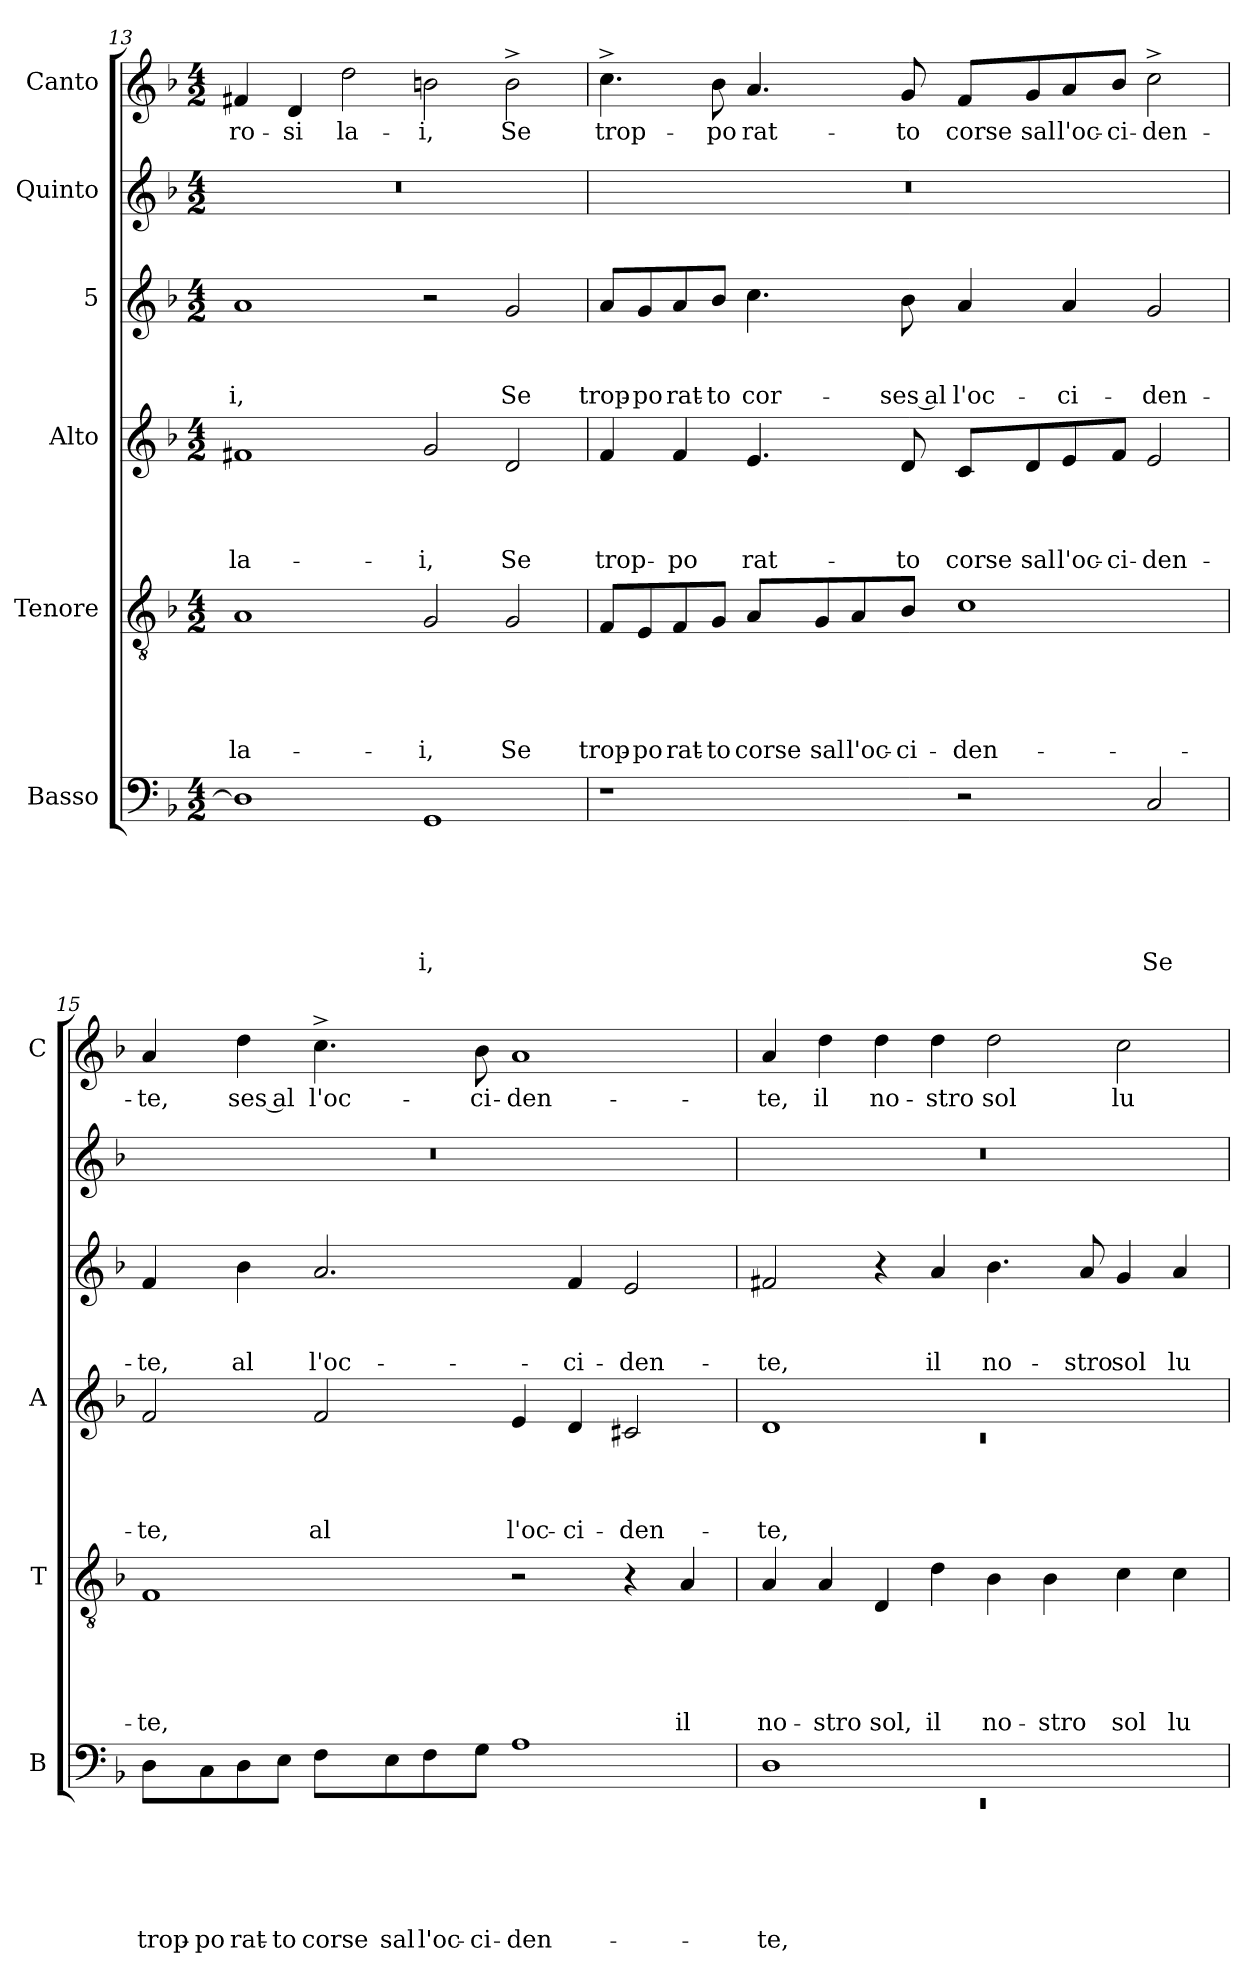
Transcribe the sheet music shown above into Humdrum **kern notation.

**kern	**text	**text	**text	**text	**text	**text	**kern	**text	**text	**text	**text	**text	**kern	**text	**text	**text	**text	**kern	**text	**text	**text	**kern	**kern	**text
*part6	*part6	*part6	*part6	*part6	*part6	*part6	*part5	*part5	*part5	*part5	*part5	*part5	*part4	*part4	*part4	*part4	*part4	*part3	*part3	*part3	*part3	*part2	*part1	*part1
*staff6	*staff6	*staff6	*staff6	*staff6	*staff6	*staff6	*staff5	*staff5	*staff5	*staff5	*staff5	*staff5	*staff4	*staff4	*staff4	*staff4	*staff4	*staff3	*staff3	*staff3	*staff3	*staff2	*staff1	*staff1
*I"Basso	*	*	*	*	*	*	*I"Tenore	*	*	*	*	*	*I"Alto	*	*	*	*	*I"5	*	*	*	*I"Quinto	*I"Canto	*
*I'B	*	*	*	*	*	*	*I'T	*	*	*	*	*	*I'A	*	*	*	*	*	*	*	*	*	*I'C	*
*clefF4	*	*	*	*	*	*	*clefGv2	*	*	*	*	*	*clefG2	*	*	*	*	*clefG2	*	*	*	*clefG2	*clefG2	*
*k[b-]	*	*	*	*	*	*	*k[b-]	*	*	*	*	*	*k[b-]	*	*	*	*	*k[b-]	*	*	*	*k[b-]	*k[b-]	*
*F:	*	*	*	*	*	*	*F:	*	*	*	*	*	*F:	*	*	*	*	*F:	*	*	*	*F:	*F:	*
*M4/2	*	*	*	*	*	*	*M4/2	*	*	*	*	*	*M4/2	*	*	*	*	*M4/2	*	*	*	*M4/2	*M4/2	*
=13	=13	=13	=13	=13	=13	=13	=13	=13	=13	=13	=13	=13	=13	=13	=13	=13	=13	=13	=13	=13	=13	=13	=13	=13
!	!	!	!	!	!	!	!	!	!	!	!	!LO:LY:b	!	!	!	!	!LO:LY:b	!	!	!	!LO:LY:b	!	!	!LO:LY:b
1D]	.	.	.	.	.	.	1A	.	.	.	.	la-	1f#X	.	.	.	la-	1a	.	.	-i,	0r	4f#X/	-ro-
!	!	!	!	!	!	!	!	!	!	!	!	!	!	!	!	!	!	!	!	!	!	!	!	!LO:LY:b
.	.	.	.	.	.	.	.	.	.	.	.	.	.	.	.	.	.	.	.	.	.	.	4d/	-si
!	!	!	!	!	!	!	!	!	!	!	!	!	!	!	!	!	!	!	!	!	!	!	!	!LO:LY:b
.	.	.	.	.	.	.	.	.	.	.	.	.	.	.	.	.	.	.	.	.	.	.	2dd\	la-
!	!	!	!	!	!	!LO:LY:b	!	!	!	!	!	!LO:LY:b	!	!	!	!	!LO:LY:b	!	!	!	!	!	!	!LO:LY:b
1GG	.	.	.	.	.	-i,	2G/	.	.	.	.	-i,	2g/	.	.	.	-i,	2r	.	.	.	.	2bn\	-i,
!	!	!	!	!	!	!	!	!	!	!	!	!LO:LY:b	!	!	!	!	!LO:LY:b	!	!	!	!LO:LY:b	!	!	!LO:LY:b
.	.	.	.	.	.	.	2G/	.	.	.	.	Se	2d/	.	.	.	Se	2g/	.	.	Se	.	2b^>\	Se
=14	=14	=14	=14	=14	=14	=14	=14	=14	=14	=14	=14	=14	=14	=14	=14	=14	=14	=14	=14	=14	=14	=14	=14	=14
!	!	!	!	!	!	!	!	!	!	!	!	!LO:LY:b	!	!	!	!	!LO:LY:b	!	!	!	!LO:LY:b	!	!	!LO:LY:b
1r	.	.	.	.	.	.	8F/L	.	.	.	.	trop-	4f/	.	.	.	trop-	8a/L	.	.	trop-	0r	4.cc^>\	trop-
!	!	!	!	!	!	!	!	!	!	!	!	!LO:LY:b:rj	!	!	!	!	!	!	!	!	!LO:LY:b:rj	!	!	!
.	.	.	.	.	.	.	8E/	.	.	.	.	-po	.	.	.	.	.	8g/	.	.	-po	.	.	.
!	!	!	!	!	!	!	!	!	!	!	!	!LO:LY:b	!	!	!	!	!LO:LY:b	!	!	!	!LO:LY:b	!	!	!
.	.	.	.	.	.	.	8F/	.	.	.	.	rat-	4f/	.	.	.	-po	8a/	.	.	rat-	.	.	.
!	!	!	!	!	!	!	!	!	!	!	!	!LO:LY:b:rj	!	!	!	!	!	!	!	!	!LO:LY:b:rj	!	!	!LO:LY:b
.	.	.	.	.	.	.	8G/J	.	.	.	.	-to	.	.	.	.	.	8b-/J	.	.	-to	.	8b-\	-po
!	!	!	!	!	!	!	!	!	!	!	!	!LO:LY:b	!	!	!	!	!LO:LY:b	!	!	!	!LO:LY:b	!	!	!LO:LY:b
.	.	.	.	.	.	.	8A/L	.	.	.	.	cor­se	4.e/	.	.	.	rat-	4.cc\	.	.	cor-	.	4.a/	rat-
!	!	!	!	!	!	!	!	!	!	!	!	!LO:LY:b	!	!	!	!	!	!	!	!	!	!	!	!
.	.	.	.	.	.	.	8G/	.	.	.	.	sal	.	.	.	.	.	.	.	.	.	.	.	.
!	!	!	!	!	!	!	!	!	!	!	!	!LO:LY:b	!	!	!	!	!	!	!	!	!	!	!	!
.	.	.	.	.	.	.	8A/	.	.	.	.	l'oc-	.	.	.	.	.	.	.	.	.	.	.	.
!	!	!	!	!	!	!	!	!	!	!	!	!LO:LY:b:rj	!	!	!	!	!LO:LY:b	!	!	!	!LO:LY:b:rj	!	!	!LO:LY:b
.	.	.	.	.	.	.	8B-/J	.	.	.	.	-ci-	8d/	.	.	.	-to	8b-\	.	.	-ses al	.	8g/	-to
!	!	!	!	!	!	!	!	!	!	!	!	!LO:LY:b	!	!	!	!	!LO:LY:b	!	!	!	!LO:LY:b	!	!	!LO:LY:b
2r	.	.	.	.	.	.	1c	.	.	.	.	-den-	8c/L	.	.	.	cor­se	4a/	.	.	l'oc-	.	8f/L	cor­se
!	!	!	!	!	!	!	!	!	!	!	!	!	!	!	!	!	!LO:LY:b	!	!	!	!	!	!	!LO:LY:b
.	.	.	.	.	.	.	.	.	.	.	.	.	8d/	.	.	.	sal	.	.	.	.	.	8g/	sal
!	!	!	!	!	!	!	!	!	!	!	!	!	!	!	!	!	!LO:LY:b	!	!	!	!LO:LY:b	!	!	!LO:LY:b
.	.	.	.	.	.	.	.	.	.	.	.	.	8e/	.	.	.	l'oc-	4a/	.	.	-ci-	.	8a/	l'oc-
!	!	!	!	!	!	!	!	!	!	!	!	!	!	!	!	!	!LO:LY:b	!	!	!	!	!	!	!LO:LY:b
.	.	.	.	.	.	.	.	.	.	.	.	.	8f/J	.	.	.	-ci-	.	.	.	.	.	8b-/J	-ci-
!	!	!	!	!	!	!LO:LY:b	!	!	!	!	!	!	!	!	!	!	!LO:LY:b:rj	!	!	!	!LO:LY:b	!	!	!LO:LY:b:rj
2C/	.	.	.	.	.	Se	.	.	.	.	.	.	2e/	.	.	.	-den-	2g/	.	.	-den-	.	2cc^>\	-den-
!!LO:LB:g=z
=15	=15	=15	=15	=15	=15	=15	=15	=15	=15	=15	=15	=15	=15	=15	=15	=15	=15	=15	=15	=15	=15	=15	=15	=15
!	!	!	!	!	!	!LO:LY:b	!	!	!	!	!	!LO:LY:b	!	!	!	!	!LO:LY:b	!	!	!	!LO:LY:b	!	!	!LO:LY:b
8D\L	.	.	.	.	.	trop-	1F	.	.	.	.	-te,	2f/	.	.	.	-te,	4f/	.	.	-te,	0r	4a/	-te,
!	!	!	!	!	!	!LO:LY:b:rj	!	!	!	!	!	!	!	!	!	!	!	!	!	!	!	!	!	!
8C\	.	.	.	.	.	-po	.	.	.	.	.	.	.	.	.	.	.	.	.	.	.	.	.	.
!	!	!	!	!	!	!LO:LY:b	!	!	!	!	!	!	!	!	!	!	!	!	!	!	!LO:LY:b	!	!	!LO:LY:b:rj
8D\	.	.	.	.	.	rat-	.	.	.	.	.	.	.	.	.	.	.	4b-\	.	.	al	.	4dd\	ses al
!	!	!	!	!	!	!LO:LY:b	!	!	!	!	!	!	!	!	!	!	!	!	!	!	!	!	!	!
8E\J	.	.	.	.	.	-to	.	.	.	.	.	.	.	.	.	.	.	.	.	.	.	.	.	.
!	!	!	!	!	!	!LO:LY:b	!	!	!	!	!	!	!	!	!	!	!LO:LY:b	!	!	!	!LO:LY:b	!	!	!LO:LY:b
8F\L	.	.	.	.	.	cor­se	.	.	.	.	.	.	2f/	.	.	.	al	2.a/	.	.	l'oc-	.	4.cc^>\	l'oc-
!	!	!	!	!	!	!LO:LY:b	!	!	!	!	!	!	!	!	!	!	!	!	!	!	!	!	!	!
8E\	.	.	.	.	.	sal	.	.	.	.	.	.	.	.	.	.	.	.	.	.	.	.	.	.
!	!	!	!	!	!	!LO:LY:b	!	!	!	!	!	!	!	!	!	!	!	!	!	!	!	!	!	!
8F\	.	.	.	.	.	l'oc-	.	.	.	.	.	.	.	.	.	.	.	.	.	.	.	.	.	.
!	!	!	!	!	!	!LO:LY:b	!	!	!	!	!	!	!	!	!	!	!	!	!	!	!	!	!	!LO:LY:b
8G\J	.	.	.	.	.	-ci-	.	.	.	.	.	.	.	.	.	.	.	.	.	.	.	.	8b-\	-ci-
!	!	!	!	!	!	!LO:LY:b	!	!	!	!	!	!	!	!	!	!	!LO:LY:b	!	!	!	!	!	!	!LO:LY:b
1A	.	.	.	.	.	-den-	2r	.	.	.	.	.	4e/	.	.	.	l'oc-	.	.	.	.	.	1a	-den-
!	!	!	!	!	!	!	!	!	!	!	!	!	!	!	!	!	!LO:LY:b	!	!	!	!LO:LY:b	!	!	!
.	.	.	.	.	.	.	.	.	.	.	.	.	4d/	.	.	.	-ci-	4f/	.	.	-ci-	.	.	.
!	!	!	!	!	!	!	!	!	!	!	!	!	!	!	!	!	!LO:LY:b	!	!	!	!LO:LY:b	!	!	!
.	.	.	.	.	.	.	4r	.	.	.	.	.	2c#X/	.	.	.	-den-	2e/	.	.	-den-	.	.	.
!	!	!	!	!	!	!	!	!	!	!	!	!LO:LY:b	!	!	!	!	!	!	!	!	!	!	!	!
.	.	.	.	.	.	.	4A/	.	.	.	.	il	.	.	.	.	.	.	.	.	.	.	.	.
=16	=16	=16	=16	=16	=16	=16	=16	=16	=16	=16	=16	=16	=16	=16	=16	=16	=16	=16	=16	=16	=16	=16	=16	=16
*^	*	*	*	*	*	*	*	*	*	*	*	*	*^	*	*	*	*	*	*	*	*	*	*	*
!	!LO:N:vis=1	!	!	!	!	!	!LO:LY:b	!	!	!	!	!	!LO:LY:b	!	!LO:N:vis=1	!	!	!	!LO:LY:b	!	!	!	!LO:LY:b	!	!	!LO:LY:b
1D	0rEE	.	.	.	.	.	-te,	4A/	.	.	.	.	no-	1d	0rc	.	.	.	-te,	2f#X/	.	.	-te,	0r	4a/	-te,
!	!	!	!	!	!	!	!	!	!	!	!	!	!LO:LY:b	!	!	!	!	!	!	!	!	!	!	!	!	!LO:LY:b
.	.	.	.	.	.	.	.	4A/	.	.	.	.	-stro	.	.	.	.	.	.	.	.	.	.	.	4dd\	il
!	!	!	!	!	!	!	!	!	!	!	!	!	!LO:LY:b	!	!	!	!	!	!	!	!	!	!	!	!	!LO:LY:b
.	.	.	.	.	.	.	.	4D/	.	.	.	.	sol,	.	.	.	.	.	.	4r	.	.	.	.	4dd\	no-
!	!	!	!	!	!	!	!	!	!	!	!	!	!LO:LY:b	!	!	!	!	!	!	!	!	!	!LO:LY:b	!	!	!LO:LY:b
.	.	.	.	.	.	.	.	4d\	.	.	.	.	il	.	.	.	.	.	.	4a/	.	.	il	.	4dd\	-stro
!	!	!	!	!	!	!	!	!	!	!	!	!	!LO:LY:b	!	!	!	!	!	!	!	!	!	!LO:LY:b	!	!	!LO:LY:b
1ryy	.	.	.	.	.	.	.	4B-\	.	.	.	.	no-	1ryy	.	.	.	.	.	4.b-\	.	.	no-	.	2dd\	sol
!	!	!	!	!	!	!	!	!	!	!	!	!	!LO:LY:b	!	!	!	!	!	!	!	!	!	!	!	!	!
.	.	.	.	.	.	.	.	4B-\	.	.	.	.	-stro	.	.	.	.	.	.	.	.	.	.	.	.	.
!	!	!	!	!	!	!	!	!	!	!	!	!	!	!	!	!	!	!	!	!	!	!	!LO:LY:b	!	!	!
.	.	.	.	.	.	.	.	.	.	.	.	.	.	.	.	.	.	.	.	8a/	.	.	-stro	.	.	.
!	!	!	!	!	!	!	!	!	!	!	!	!	!LO:LY:b	!	!	!	!	!	!	!	!	!	!LO:LY:b	!	!	!LO:LY:b
.	.	.	.	.	.	.	.	4c\	.	.	.	.	sol	.	.	.	.	.	.	4g/	.	.	sol	.	2cc\	lu-
!	!	!	!	!	!	!	!	!	!	!	!	!	!LO:LY:b	!	!	!	!	!	!	!	!	!	!LO:LY:b	!	!	!
.	.	.	.	.	.	.	.	4c\	.	.	.	.	lu-	.	.	.	.	.	.	4a/	.	.	lu-	.	.	.
*v	*v	*	*	*	*	*	*	*	*	*	*	*	*	*v	*v	*	*	*	*	*	*	*	*	*	*	*
=	=	=	=	=	=	=	=	=	=	=	=	=	=	=	=	=	=	=	=	=	=	=	=	=
*-	*-	*-	*-	*-	*-	*-	*-	*-	*-	*-	*-	*-	*-	*-	*-	*-	*-	*-	*-	*-	*-	*-	*-	*-
